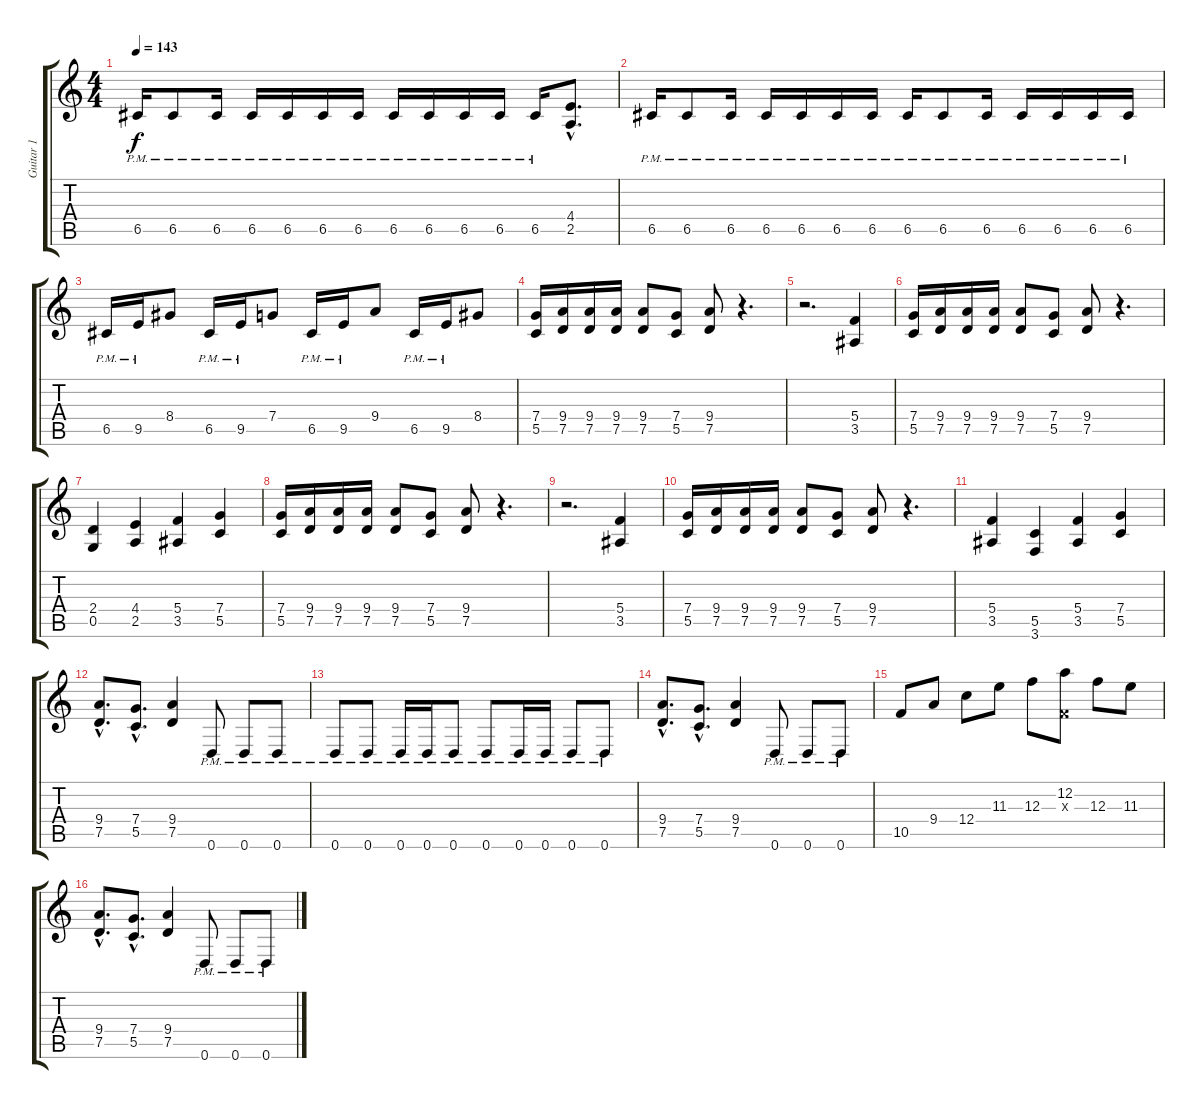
\track ("Guitar 1" "Guitar 1") {instrument distortionguitar}
\staff {score tabs}
\tuning (D4 A3 F3 C3 G2 D2) {hide}
\ts (4 4)
\tempo 143
\clef g2
\ks c
6.5{pm}.16{dy f} 6.5{pm}.8 6.5{pm}.16 6.5{pm}.16 6.5{pm}.16 6.5{pm}.16 6.5{pm}.16 6.5{pm}.16 6.5{pm}.16 6.5{pm}.16 6.5{pm}.16 6.5{pm}.16 (4.4{hac} 2.5{hac}).8{d} |
6.5{pm}.16 6.5{pm}.8 6.5{pm}.16 6.5{pm}.16 6.5{pm}.16 6.5{pm}.16 6.5{pm}.16 6.5{pm}.16 6.5{pm}.8 6.5{pm}.16 6.5{pm}.16 6.5{pm}.16 6.5{pm}.16 6.5{pm}.16 |
6.5{pm}.16 9.5{pm}.16 8.4.8 6.5{pm}.16 9.5{pm}.16 7.4.8 6.5{pm}.16 9.5{pm}.16 9.4.8 6.5{pm}.16 9.5{pm}.16 8.4.8 |
(7.4 5.5).16 (9.4 7.5).16 (9.4 7.5).16 (9.4 7.5).16 (9.4 7.5).8 (7.4 5.5).8 (9.4 7.5).8 r.4{d} |
r.2{d} (5.4 3.5).4 |
(7.4 5.5).16 (9.4 7.5).16 (9.4 7.5).16 (9.4 7.5).16 (9.4 7.5).8 (7.4 5.5).8 (9.4 7.5).8 r.4{d} |
(2.4 0.5).4 (4.4 2.5).4 (5.4 3.5).4 (7.4 5.5).4 |
(7.4 5.5).16 (9.4 7.5).16 (9.4 7.5).16 (9.4 7.5).16 (9.4 7.5).8 (7.4 5.5).8 (9.4 7.5).8 r.4{d} |
r.2{d} (5.4 3.5).4 |
(7.4 5.5).16 (9.4 7.5).16 (9.4 7.5).16 (9.4 7.5).16 (9.4 7.5).8 (7.4 5.5).8 (9.4 7.5).8 r.4{d} |
(5.4 3.5).4 (5.5 3.6).4 (5.4 3.5).4 (7.4 5.5).4 |
(9.4{hac} 7.5{hac}).8{d} (7.4{hac} 5.5{hac}).8{d} (9.4 7.5).4 0.6{pm}.8 0.6{pm}.8 0.6{pm}.8 |
0.6{pm}.8 0.6{pm}.8 0.6{pm}.16 0.6{pm}.16 0.6{pm}.8 0.6{pm}.8 0.6{pm}.16 0.6{pm}.16 0.6{pm}.8 0.6{pm}.8 |
(9.4{hac} 7.5{hac}).8{d} (7.4{hac} 5.5{hac}).8{d} (9.4 7.5).4 0.6{pm}.8 0.6{pm}.8 0.6{pm}.8 |
10.5.8 9.4.8 12.4.8 11.3.8 12.3.8 (12.2 0.3{x}).8 12.3.8 11.3.8 |
(9.4{hac} 7.5{hac}).8{d} (7.4{hac} 5.5{hac}).8{d} (9.4 7.5).4 0.6{pm}.8 0.6{pm}.8 0.6{pm}.8
